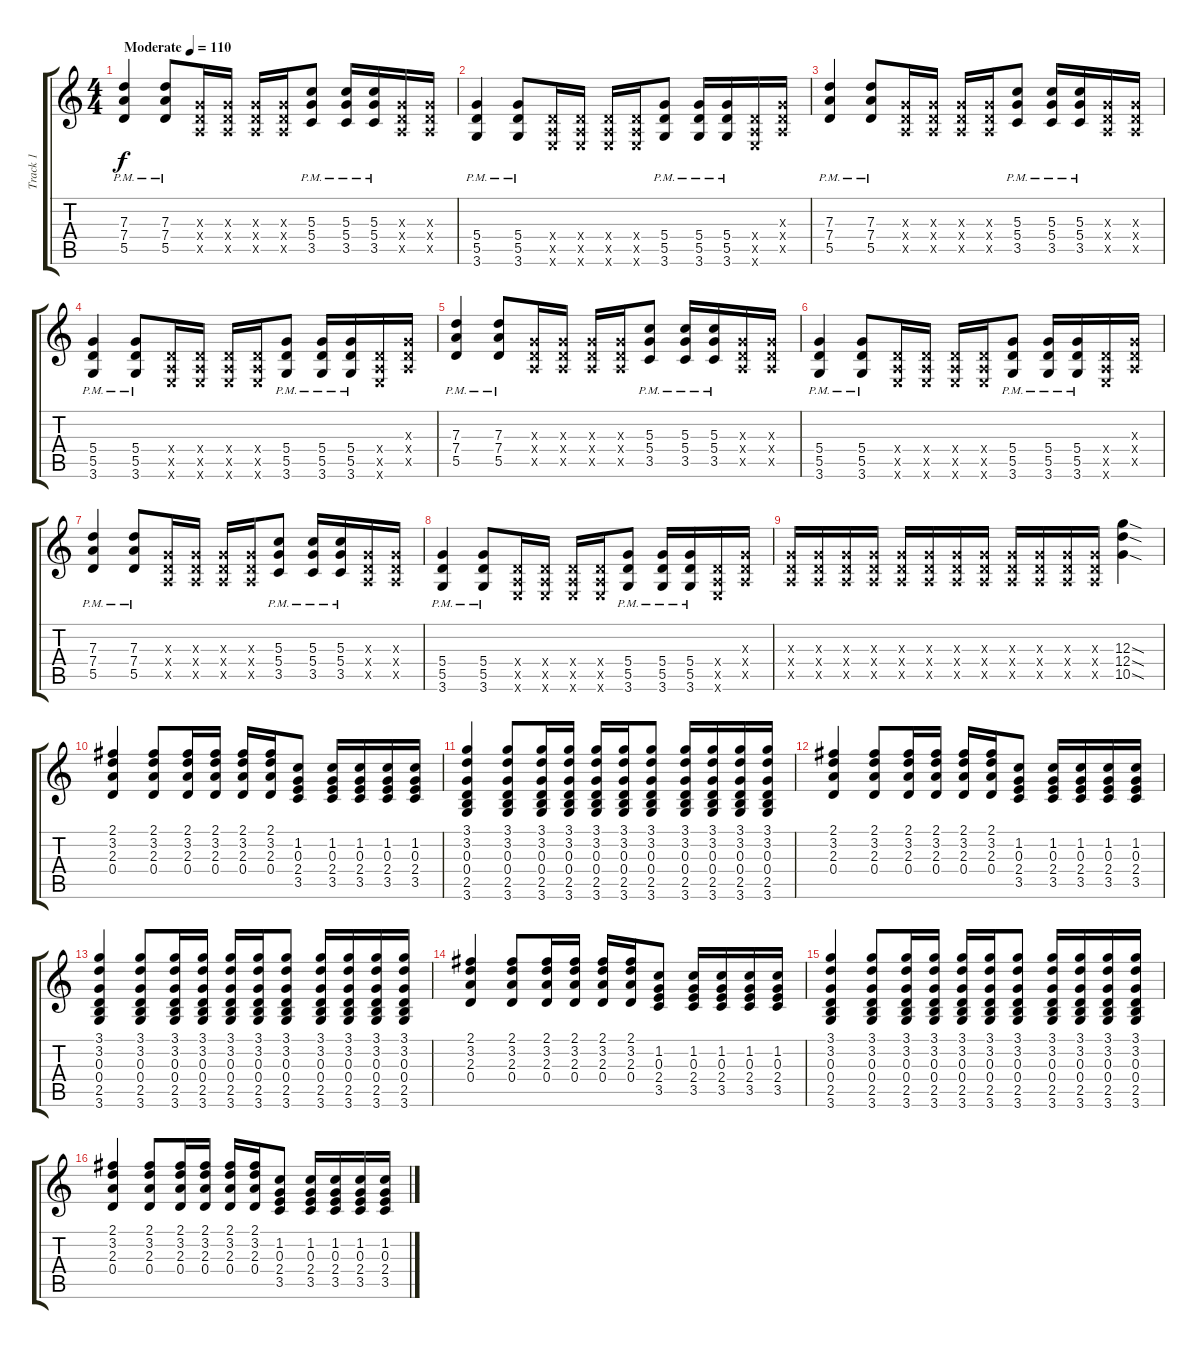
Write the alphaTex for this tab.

\track ("Track 1" "Track 1") {instrument overdrivenguitar}
\staff {score tabs}
\tuning (E4 B3 G3 D3 A2 E2) {hide}
\ts (4 4)
\tempo (110 "Moderate")
\clef g2
\ks c
(7.3{pm} 7.4 5.5).4{dy f instrument overdrivenguitar} (7.3 7.4 5.5{pm}).8 (0.3{x} 0.4{x} 0.5{x}).16 (0.3{x} 0.4{x} 0.5{x}).16 (0.3{x} 0.4{x} 0.5{x}).16 (0.3{x} 0.4{x} 0.5{x}).16 (5.3 5.4 3.5{pm}).8 (5.3 5.4 3.5{pm}).16 (5.3 5.4 3.5{pm}).16 (0.3{x} 0.4{x} 0.5{x}).16 (0.3{x} 0.4{x} 0.5{x}).16 |
(5.4 5.5 3.6{pm}).4 (5.4 5.5 3.6{pm}).8 (0.4{x} 0.5{x} 0.6{x}).16 (0.4{x} 0.5{x} 0.6{x}).16 (0.4{x} 0.5{x} 0.6{x}).16 (0.4{x} 0.5{x} 0.6{x}).16 (5.4 5.5 3.6{pm}).8 (5.4 5.5 3.6{pm}).16 (5.4 5.5 3.6{pm}).16 (0.4{x} 0.5{x} 0.6{x}).16 (0.3{x} 0.4{x} 0.5{x}).16 |
(7.3{pm} 7.4 5.5).4 (7.3 7.4 5.5{pm}).8 (0.3{x} 0.4{x} 0.5{x}).16 (0.3{x} 0.4{x} 0.5{x}).16 (0.3{x} 0.4{x} 0.5{x}).16 (0.3{x} 0.4{x} 0.5{x}).16 (5.3 5.4 3.5{pm}).8 (5.3 5.4 3.5{pm}).16 (5.3 5.4 3.5{pm}).16 (0.3{x} 0.4{x} 0.5{x}).16 (0.3{x} 0.4{x} 0.5{x}).16 |
(5.4 5.5 3.6{pm}).4 (5.4 5.5 3.6{pm}).8 (0.4{x} 0.5{x} 0.6{x}).16 (0.4{x} 0.5{x} 0.6{x}).16 (0.4{x} 0.5{x} 0.6{x}).16 (0.4{x} 0.5{x} 0.6{x}).16 (5.4{pm} 5.5 3.6).8 (5.4{pm} 5.5 3.6).16 (5.4{pm} 5.5 3.6).16 (0.4{x} 0.5{x} 0.6{x}).16 (0.3{x} 0.4{x} 0.5{x}).16 |
(7.3{pm} 7.4 5.5).4 (7.3 7.4 5.5{pm}).8 (0.3{x} 0.4{x} 0.5{x}).16 (0.3{x} 0.4{x} 0.5{x}).16 (0.3{x} 0.4{x} 0.5{x}).16 (0.3{x} 0.4{x} 0.5{x}).16 (5.3 5.4 3.5{pm}).8 (5.3 5.4 3.5{pm}).16 (5.3 5.4 3.5{pm}).16 (0.3{x} 0.4{x} 0.5{x}).16 (0.3{x} 0.4{x} 0.5{x}).16 |
(5.4 5.5 3.6{pm}).4 (5.4 5.5 3.6{pm}).8 (0.4{x} 0.5{x} 0.6{x}).16 (0.4{x} 0.5{x} 0.6{x}).16 (0.4{x} 0.5{x} 0.6{x}).16 (0.4{x} 0.5{x} 0.6{x}).16 (5.4 5.5 3.6{pm}).8 (5.4 5.5 3.6{pm}).16 (5.4 5.5 3.6{pm}).16 (0.4{x} 0.5{x} 0.6{x}).16 (0.3{x} 0.4{x} 0.5{x}).16 |
(7.3{pm} 7.4 5.5).4 (7.3 7.4 5.5{pm}).8 (0.3{x} 0.4{x} 0.5{x}).16 (0.3{x} 0.4{x} 0.5{x}).16 (0.3{x} 0.4{x} 0.5{x}).16 (0.3{x} 0.4{x} 0.5{x}).16 (5.3 5.4 3.5{pm}).8 (5.3 5.4 3.5{pm}).16 (5.3 5.4 3.5{pm}).16 (0.3{x} 0.4{x} 0.5{x}).16 (0.3{x} 0.4{x} 0.5{x}).16 |
(5.4 5.5 3.6{pm}).4 (5.4 5.5 3.6{pm}).8 (0.4{x} 0.5{x} 0.6{x}).16 (0.4{x} 0.5{x} 0.6{x}).16 (0.4{x} 0.5{x} 0.6{x}).16 (0.4{x} 0.5{x} 0.6{x}).16 (5.4{pm} 5.5 3.6).8 (5.4{pm} 5.5 3.6).16 (5.4{pm} 5.5 3.6).16 (0.4{x} 0.5{x} 0.6{x}).16 (0.3{x} 0.4{x} 0.5{x}).16 |
(0.3{x} 0.4{x} 0.5{x}).16 (0.3{x} 0.4{x} 0.5{x}).16 (0.3{x} 0.4{x} 0.5{x}).16 (0.3{x} 0.4{x} 0.5{x}).16 (0.3{x} 0.4{x} 0.5{x}).16 (0.3{x} 0.4{x} 0.5{x}).16 (0.3{x} 0.4{x} 0.5{x}).16 (0.3{x} 0.4{x} 0.5{x}).16 (0.3{x} 0.4{x} 0.5{x}).16 (0.3{x} 0.4{x} 0.5{x}).16 (0.3{x} 0.4{x} 0.5{x}).16 (0.3{x} 0.4{x} 0.5{x}).16 (12.3{sod} 12.4{sod} 10.5{sod}).4 |
(2.1 3.2 2.3 0.4).4 (2.1 3.2 2.3 0.4).8 (2.1 3.2 2.3 0.4).16 (2.1 3.2 2.3 0.4).16 (2.1 3.2 2.3 0.4).16 (2.1 3.2 2.3 0.4).16 (1.2 0.3 2.4 3.5).8 (1.2 0.3 2.4 3.5).16 (1.2 0.3 2.4 3.5).16 (1.2 0.3 2.4 3.5).16 (1.2 0.3 2.4 3.5).16 |
(3.1 3.2 0.3 0.4 2.5 3.6).4 (3.1 3.2 0.3 0.4 2.5 3.6).8 (3.1 3.2 0.3 0.4 2.5 3.6).16 (3.1 3.2 0.3 0.4 2.5 3.6).16 (3.1 3.2 0.3 0.4 2.5 3.6).16 (3.1 3.2 0.3 0.4 2.5 3.6).16 (3.1 3.2 0.3 0.4 2.5 3.6).8 (3.1 3.2 0.3 0.4 2.5 3.6).16 (3.1 3.2 0.3 0.4 2.5 3.6).16 (3.1 3.2 0.3 0.4 2.5 3.6).16 (3.1 3.2 0.3 0.4 2.5 3.6).16 |
(2.1 3.2 2.3 0.4).4 (2.1 3.2 2.3 0.4).8 (2.1 3.2 2.3 0.4).16 (2.1 3.2 2.3 0.4).16 (2.1 3.2 2.3 0.4).16 (2.1 3.2 2.3 0.4).16 (1.2 0.3 2.4 3.5).8 (1.2 0.3 2.4 3.5).16 (1.2 0.3 2.4 3.5).16 (1.2 0.3 2.4 3.5).16 (1.2 0.3 2.4 3.5).16 |
(3.1 3.2 0.3 0.4 2.5 3.6).4 (3.1 3.2 0.3 0.4 2.5 3.6).8 (3.1 3.2 0.3 0.4 2.5 3.6).16 (3.1 3.2 0.3 0.4 2.5 3.6).16 (3.1 3.2 0.3 0.4 2.5 3.6).16 (3.1 3.2 0.3 0.4 2.5 3.6).16 (3.1 3.2 0.3 0.4 2.5 3.6).8 (3.1 3.2 0.3 0.4 2.5 3.6).16 (3.1 3.2 0.3 0.4 2.5 3.6).16 (3.1 3.2 0.3 0.4 2.5 3.6).16 (3.1 3.2 0.3 0.4 2.5 3.6).16 |
(2.1 3.2 2.3 0.4).4 (2.1 3.2 2.3 0.4).8 (2.1 3.2 2.3 0.4).16 (2.1 3.2 2.3 0.4).16 (2.1 3.2 2.3 0.4).16 (2.1 3.2 2.3 0.4).16 (1.2 0.3 2.4 3.5).8 (1.2 0.3 2.4 3.5).16 (1.2 0.3 2.4 3.5).16 (1.2 0.3 2.4 3.5).16 (1.2 0.3 2.4 3.5).16 |
(3.1 3.2 0.3 0.4 2.5 3.6).4 (3.1 3.2 0.3 0.4 2.5 3.6).8 (3.1 3.2 0.3 0.4 2.5 3.6).16 (3.1 3.2 0.3 0.4 2.5 3.6).16 (3.1 3.2 0.3 0.4 2.5 3.6).16 (3.1 3.2 0.3 0.4 2.5 3.6).16 (3.1 3.2 0.3 0.4 2.5 3.6).8 (3.1 3.2 0.3 0.4 2.5 3.6).16 (3.1 3.2 0.3 0.4 2.5 3.6).16 (3.1 3.2 0.3 0.4 2.5 3.6).16 (3.1 3.2 0.3 0.4 2.5 3.6).16 |
(2.1 3.2 2.3 0.4).4 (2.1 3.2 2.3 0.4).8 (2.1 3.2 2.3 0.4).16 (2.1 3.2 2.3 0.4).16 (2.1 3.2 2.3 0.4).16 (2.1 3.2 2.3 0.4).16 (1.2 0.3 2.4 3.5).8 (1.2 0.3 2.4 3.5).16 (1.2 0.3 2.4 3.5).16 (1.2 0.3 2.4 3.5).16 (1.2 0.3 2.4 3.5).16
